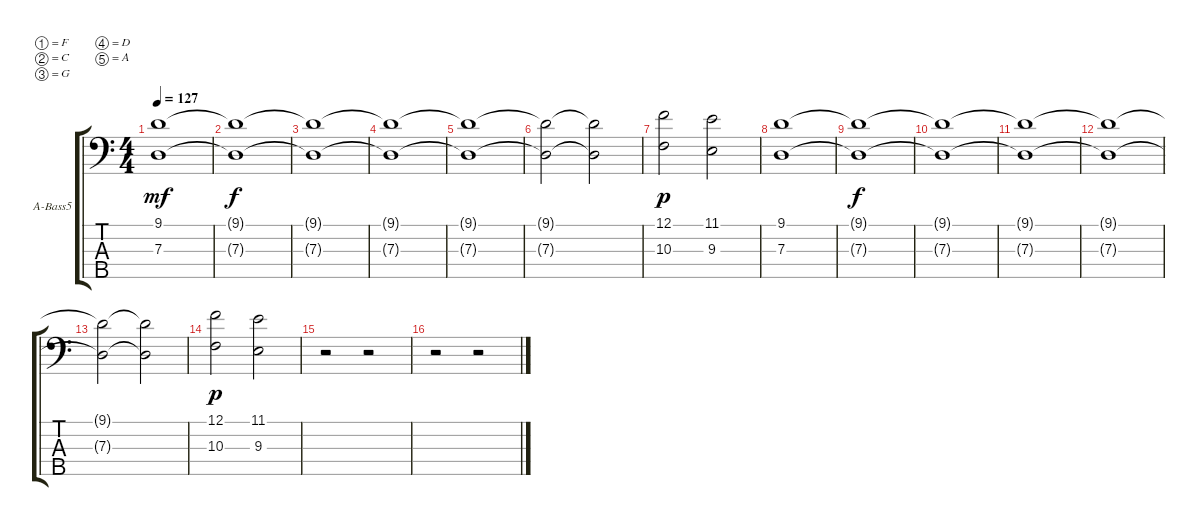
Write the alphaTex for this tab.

\bracketExtendMode groupsimilarinstruments
\firstSystemTrackNameOrientation horizontal
\otherSystemsTrackNameOrientation horizontal
\track ("Martin Keyboard3" "A-Bass5") {instrument synthstrings1}
\staff {score tabs}
\tuning (F2 C2 G1 D1 A0)
\displaytranspose 12
\ts (4 4)
\tempo 127
\clef f4
\ks c
(9.1 7.3).1{dy mf} |
(9.1{t} 7.3{t}).1{dy f} |
(9.1{t} 7.3{t}).1 |
(9.1{t} 7.3{t}).1 |
(9.1{t} 7.3{t}).1 |
(9.1{t} 7.3{t}).2 (9.1{t} 7.3{t}).2 |
(12.1 10.3).2{dy p} (11.1 9.3).2 |
(9.1 7.3).1 |
(9.1{t} 7.3{t}).1{dy f} |
(7.3{t} 9.1{t}).1 |
(7.3{t} 9.1{t}).1 |
(9.1{t} 7.3{t}).1 |
(9.1{t} 7.3{t}).2 (9.1{t} 7.3{t}).2 |
(12.1 10.3).2{dy p} (11.1 9.3).2 |
r.2 r.2 |
r.2 r.2
